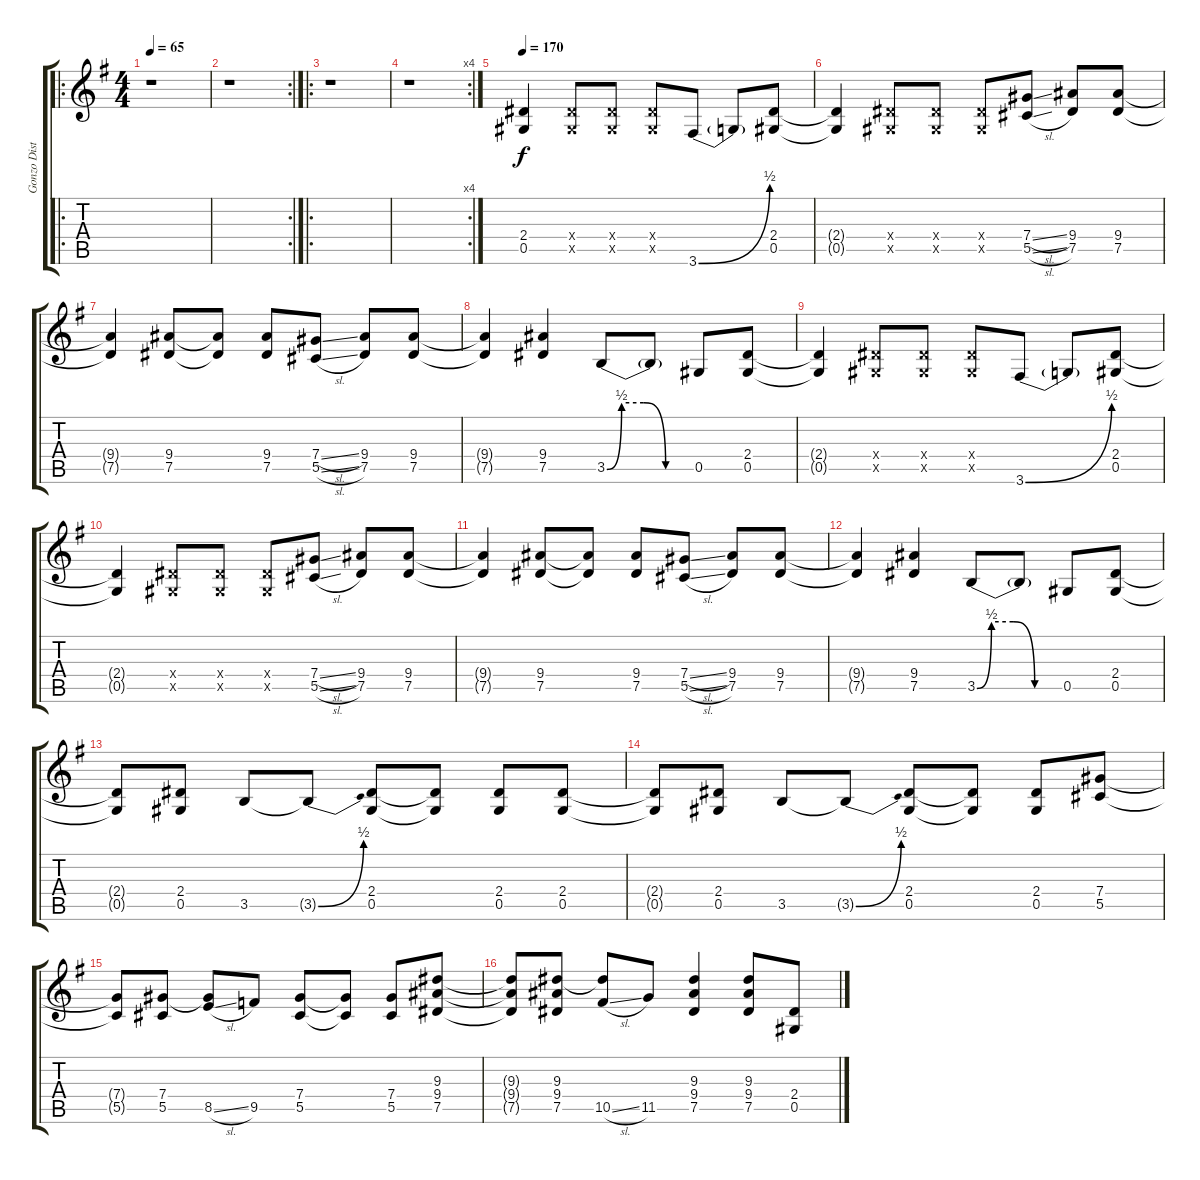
\track ("Gonzo Dist." "Gonzo Dist") {instrument distortionguitar}
\staff {score tabs}
\tuning (Eb4 Bb3 Gb3 Db3 Ab2 Eb2) {hide}
\ro
\ts (4 4)
\tempo 65
\clef g2
\ks g
r.1{dy f instrument distortionguitar} |
\rc 2
r.1 |
\ro
r.1 |
\rc 4
r.1 |
\tempo 170
(2.4 0.5).4 (2.4{x} 0.5{x}).8 (2.4{x} 0.5{x}).8 (2.4{x} 0.5{x}).8 3.6{be (bend 0 0 60 2)}.8 3.6{t}.8 (2.4 0.5).8 |
(2.4{t} 0.5{t}).4 (2.4{x} 0.5{x}).8 (2.4{x} 0.5{x}).8 (2.4{x} 0.5{x}).8 (7.4{sl} 5.5{sl}).8 (9.4 7.5).8 (9.4 7.5).8 |
(9.4{t} 7.5{t}).4 (9.4 7.5).8 (9.4{t} 7.5{t}).8 (9.4 7.5).8 (7.4{sl} 5.5{sl}).8 (9.4 7.5).8 (9.4 7.5).8 |
(9.4{t} 7.5{t}).4 (9.4 7.5).4 3.5{be (custom 0 0 10 2 25 2 40 0 60 0)}.8 3.5{t}.8 0.5.8 (2.4 0.5).8 |
(2.4{t} 0.5{t}).4 (2.4{x} 0.5{x}).8 (2.4{x} 0.5{x}).8 (2.4{x} 0.5{x}).8 3.6{be (bend 0 0 60 2)}.8 3.6{t}.8 (2.4 0.5).8 |
(2.4{t} 0.5{t}).4 (2.4{x} 0.5{x}).8 (2.4{x} 0.5{x}).8 (2.4{x} 0.5{x}).8 (7.4{sl} 5.5{sl}).8 (9.4 7.5).8 (9.4 7.5).8 |
(9.4{t} 7.5{t}).4 (9.4 7.5).8 (9.4{t} 7.5{t}).8 (9.4 7.5).8 (7.4{sl} 5.5{sl}).8 (9.4 7.5).8 (9.4 7.5).8 |
(9.4{t} 7.5{t}).4 (9.4 7.5).4 3.5{be (custom 0 0 10 2 25 2 40 0 60 0)}.8 3.5{t}.8 0.5.8 (2.4 0.5).8 |
(2.4{t} 0.5{t}).8 (2.4 0.5).8 3.5.8 3.5{be (bend 0 0 60 2) t}.8 (2.4 0.5).8 (2.4{t} 0.5{t}).8 (2.4 0.5).8 (2.4 0.5).8 |
(2.4{t} 0.5{t}).8 (2.4 0.5).8 3.5.8 3.5{be (bend 0 0 60 2) t}.8 (2.4 0.5).8 (2.4{t} 0.5{t}).8 (2.4 0.5).8 (7.4 5.5).8 |
(7.4{t} 5.5{t}).8 (7.4 5.5).8 (7.4{t} 8.5{sl}).8 9.5.8 (7.4 5.5).8 (7.4{t} 5.5{t}).8 (7.4 5.5).8 (9.3 9.4 7.5).8 |
(9.3{t} 9.4{t} 7.5{t}).8 (9.3 9.4 7.5).8 (9.3{t} 10.5{sl}).8 11.5.8 (9.3 9.4 7.5).4 (9.3 9.4 7.5).8 (2.4 0.5).8
